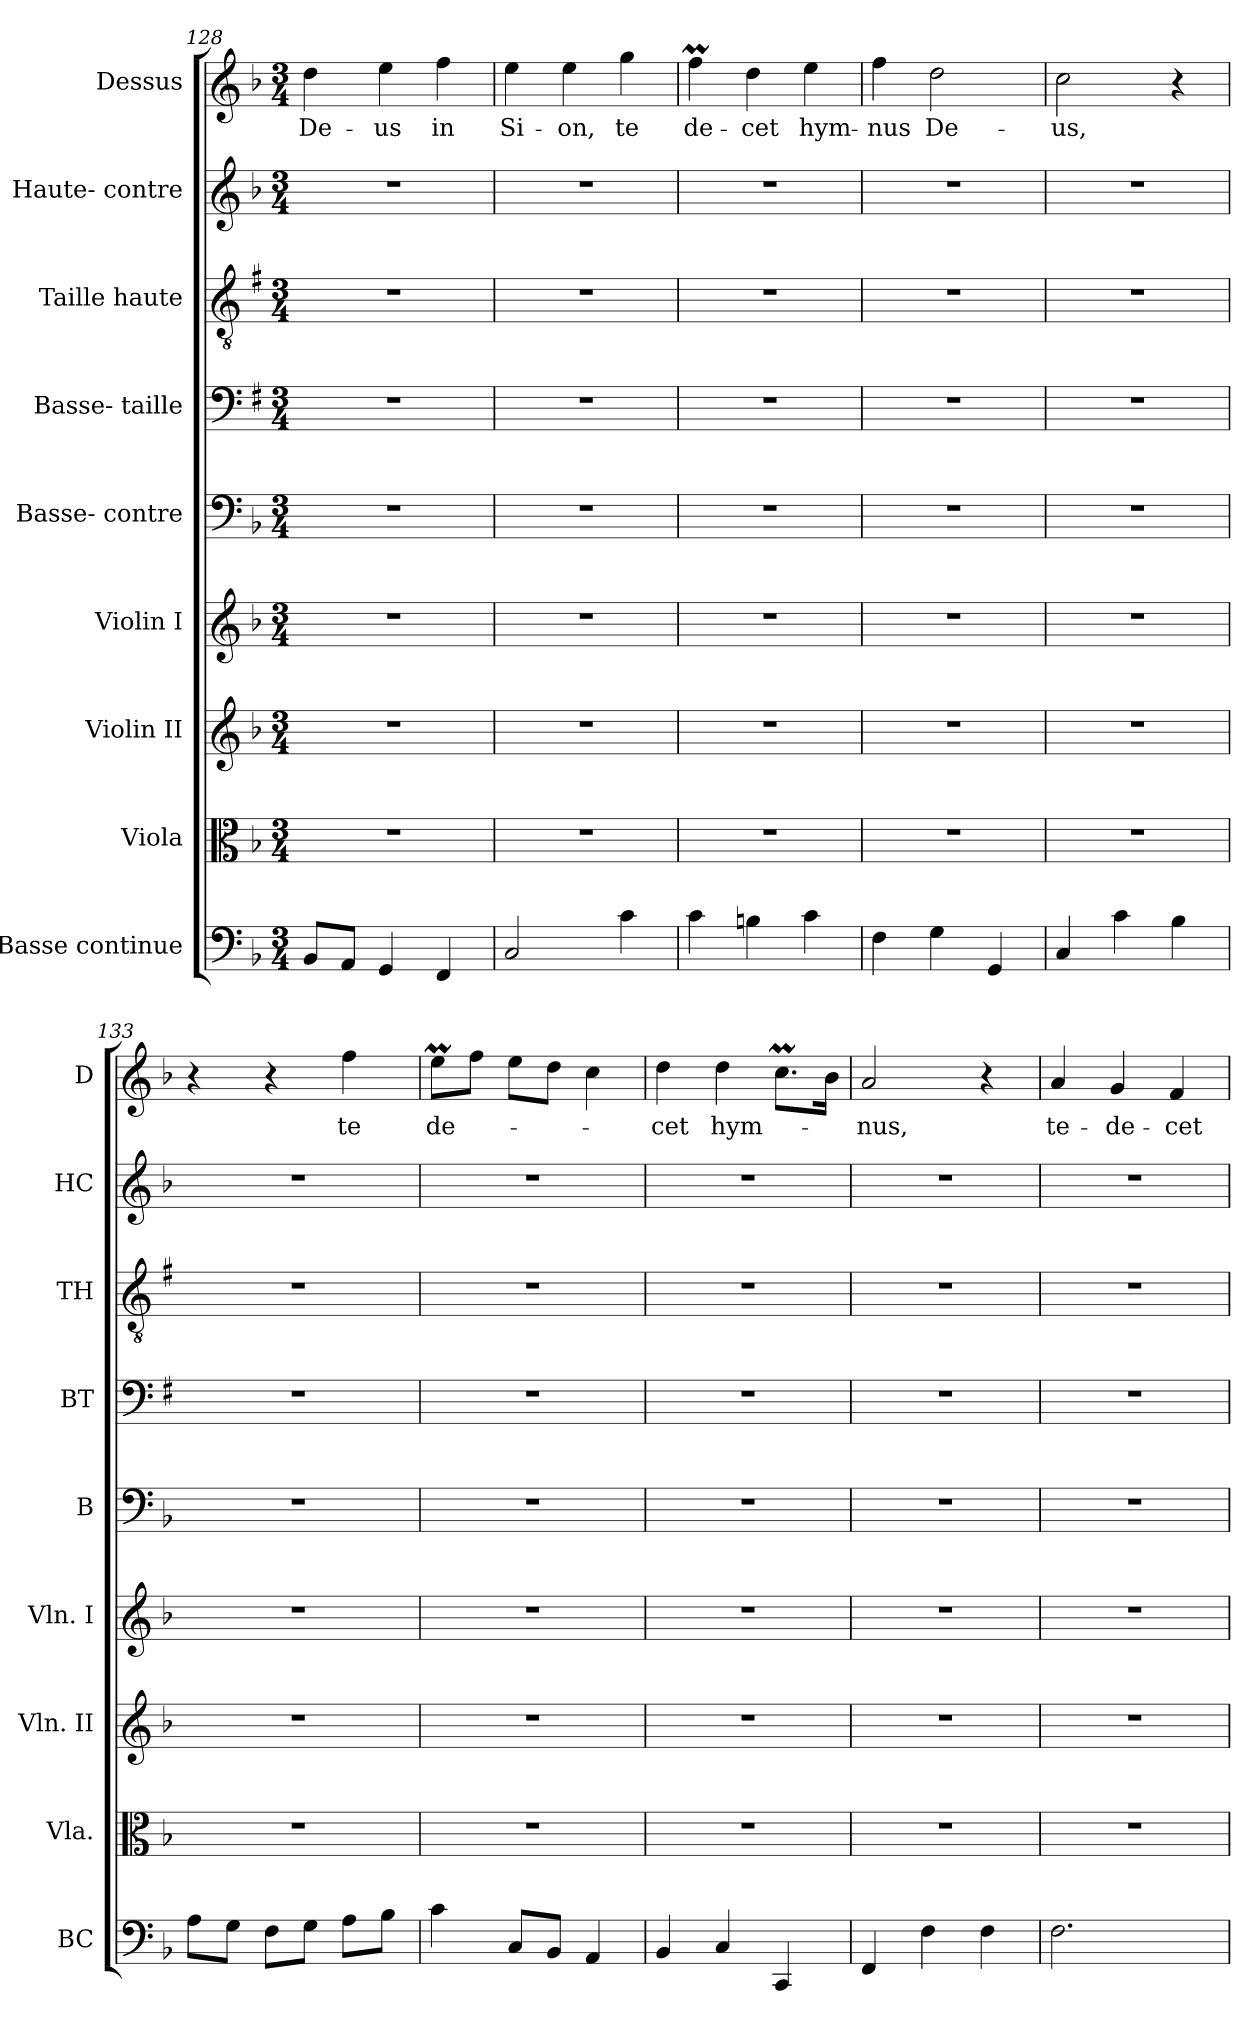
**kern	**kern	**kern	**kern	**kern	**kern	**kern	**kern	**kern	**text
*part9	*part8	*part7	*part6	*part5	*part4	*part3	*part2	*part1	*part1
*staff9	*staff8	*staff7	*staff6	*staff5	*staff4	*staff3	*staff2	*staff1	*staff1
*I"Basse  continue	*I"Viola	*I"Violin II	*I"Violin I	*I"Basse- contre	*I"Basse- taille	*I"Taille haute	*I"Haute- contre	*I"Dessus	*
*I'BC	*I'Vla.	*I'Vln. II	*I'Vln. I	*I'B	*I'BT	*I'TH	*I'HC	*I'D	*
*clefF4	*clefC3	*clefG2	*clefG2	*clefF4	*clefF4	*clefGv2	*clefG2	*clefG2	*
*	*	*	*	*	*ITrd1c2	*ITrd1c2	*	*	*
*k[b-]	*k[b-]	*k[b-]	*k[b-]	*k[b-]	*k[b-]	*k[b-]	*k[b-]	*k[b-]	*
*F:	*F:	*F:	*F:	*F:	*F:	*F:	*F:	*F:	*
*M3/4	*M3/4	*M3/4	*M3/4	*M3/4	*M3/4	*M3/4	*M3/4	*M3/4	*
=128	=128	=128	=128	=128	=128	=128	=128	=128	=128
!	!	!	!	!	!	!	!	!	!LO:LY:b
8BB-/L	2.r	2.r	2.r	2.r	2.r	2.r	2.r	4dd\	De-
8AA/J	.	.	.	.	.	.	.	.	.
!	!	!	!	!	!	!	!	!	!LO:LY:b
4GG/	.	.	.	.	.	.	.	4ee\	-us
!	!	!	!	!	!	!	!	!	!LO:LY:b
4FF/	.	.	.	.	.	.	.	4ff\	in
=129	=129	=129	=129	=129	=129	=129	=129	=129	=129
!	!	!	!	!	!	!	!	!	!LO:LY:b
2C/	2.r	2.r	2.r	2.r	2.r	2.r	2.r	4ee>\	Si-
!	!	!	!	!	!	!	!	!	!LO:LY:b
.	.	.	.	.	.	.	.	4ee\	-on,
!	!	!	!	!	!	!	!	!	!LO:LY:b
4c\	.	.	.	.	.	.	.	4gg\	te
!!LO:LB:g=z
=130	=130	=130	=130	=130	=130	=130	=130	=130	=130
!	!	!	!	!	!	!	!	!	!LO:LY:b
4c\	2.r	2.r	2.r	2.r	2.r	2.r	2.r	4ffM\	de-
!	!	!	!	!	!	!	!	!	!LO:LY:b
4Bn\	.	.	.	.	.	.	.	4dd\	-cet
!	!	!	!	!	!	!	!	!	!LO:LY:b
4c\	.	.	.	.	.	.	.	4ee\	hym-
=131	=131	=131	=131	=131	=131	=131	=131	=131	=131
!	!	!	!	!	!	!	!	!	!LO:LY:b
4F\	2.r	2.r	2.r	2.r	2.r	2.r	2.r	4ff\	-nus
!	!	!	!	!	!	!	!	!	!LO:LY:b
4G\	.	.	.	.	.	.	.	2dd>\	De-
4GG/	.	.	.	.	.	.	.	.	.
=132	=132	=132	=132	=132	=132	=132	=132	=132	=132
!	!	!	!	!	!	!	!	!	!LO:LY:b
4C/	2.r	2.r	2.r	2.r	2.r	2.r	2.r	2cc\	-us,
4c\	.	.	.	.	.	.	.	.	.
4B-\	.	.	.	.	.	.	.	4r	.
=133	=133	=133	=133	=133	=133	=133	=133	=133	=133
8A\L	2.r	2.r	2.r	2.r	2.r	2.r	2.r	4r	.
8G\J	.	.	.	.	.	.	.	.	.
8F\L	.	.	.	.	.	.	.	4r	.
8G\J	.	.	.	.	.	.	.	.	.
!	!	!	!	!	!	!	!	!	!LO:LY:b
8A\L	.	.	.	.	.	.	.	4ff\	te
8B-\J	.	.	.	.	.	.	.	.	.
=134	=134	=134	=134	=134	=134	=134	=134	=134	=134
!	!	!	!	!	!	!	!	!	!LO:LY:b
4c\	2.r	2.r	2.r	2.r	2.r	2.r	2.r	8eem\L	de-
.	.	.	.	.	.	.	.	8ff\J	.
8C/L	.	.	.	.	.	.	.	8ee\L	.
8BB-/J	.	.	.	.	.	.	.	8dd\J	.
4AA/	.	.	.	.	.	.	.	4cc\	.
=135	=135	=135	=135	=135	=135	=135	=135	=135	=135
!	!	!	!	!	!	!	!	!	!LO:LY:b
4BB-/	2.r	2.r	2.r	2.r	2.r	2.r	2.r	4dd\	-cet
!	!	!	!	!	!	!	!	!	!LO:LY:b
4C/	.	.	.	.	.	.	.	4dd\	hym-
4CC/	.	.	.	.	.	.	.	8.ccM\L	.
.	.	.	.	.	.	.	.	16b-\Jk	.
=136	=136	=136	=136	=136	=136	=136	=136	=136	=136
!	!	!	!	!	!	!	!	!	!LO:LY:b
4FF/	2.r	2.r	2.r	2.r	2.r	2.r	2.r	2a>/	-nus,
4F\	.	.	.	.	.	.	.	.	.
4F\	.	.	.	.	.	.	.	4r	.
=137	=137	=137	=137	=137	=137	=137	=137	=137	=137
!	!	!	!	!	!	!	!	!	!LO:LY:b
2.F\	2.r	2.r	2.r	2.r	2.r	2.r	2.r	4a/	te-
!	!	!	!	!	!	!	!	!	!LO:LY:b
.	.	.	.	.	.	.	.	4g>/	-de-
!	!	!	!	!	!	!	!	!	!LO:LY:b
.	.	.	.	.	.	.	.	4f/	-cet
=	=	=	=	=	=	=	=	=	=
*-	*-	*-	*-	*-	*-	*-	*-	*-	*-
